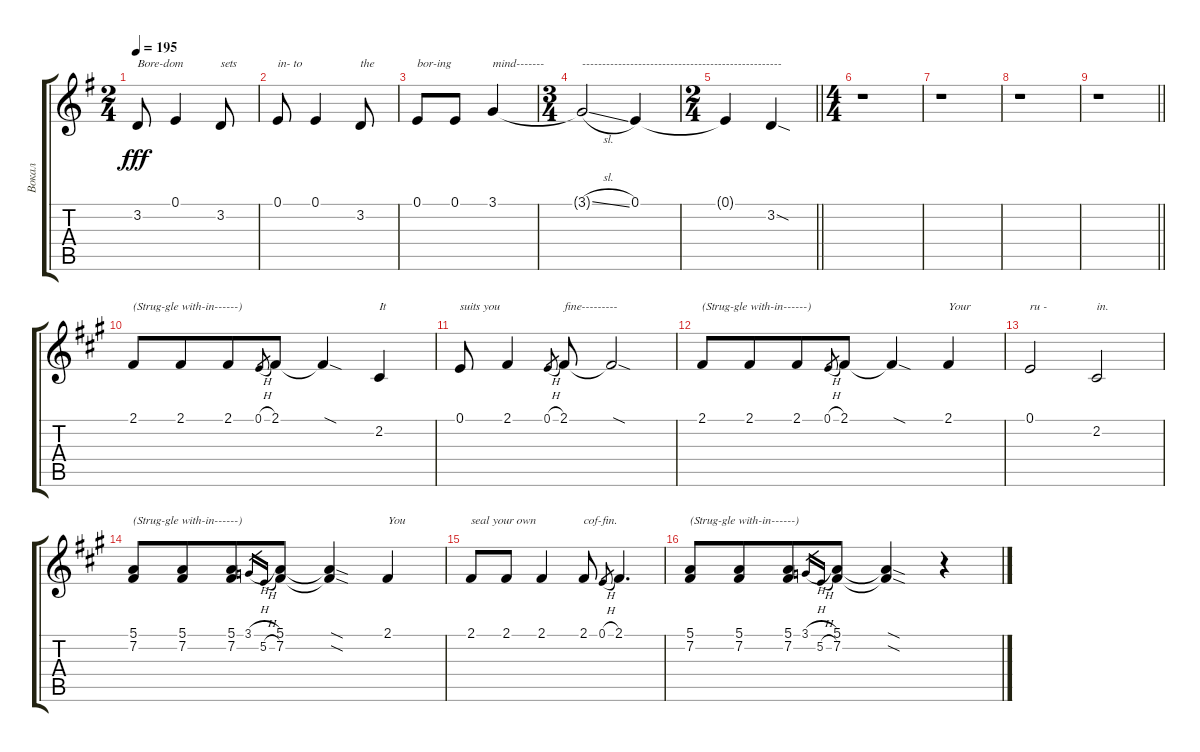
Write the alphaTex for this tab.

\track ("Вокал" "Вокал") {instrument accordion}
\staff {score tabs}
\tuning (E4 B3 G3 D3 A2 E2) {hide}
\ts (2 4)
\tempo 195
\clef g2
\ks eminor
3.2.8{txt "Bore-dom" dy fff} 0.1.4 3.2.8{txt "sets"} |
0.1.8{txt "in- to"} 0.1.4 3.2.8{txt "the"} |
0.1.8{txt "bor-ing"} 0.1.8 3.1.4{txt "mind-------"} |
\ts (3 4)
3.1{sl t}.2{txt "--------------------------------------------------"} 0.1.4 |
\ts (2 4)
\barLineRight lightlight
0.1{t}.4 3.2{sod}.4 |
\ts (4 4)
\section ("" "")
r.1 |
r.1 |
r.1 |
\barLineRight lightlight
r.1 |
\section ("" "")
\ks f#minor
2.1.8{txt "(Strug-gle with-in------)"} 2.1.8{beam merge} 2.1.8 0.1{h}.8{gr} 2.1.8 2.1{sod t}.4 2.2.4{txt "It"} |
0.1.8{txt "suits you"} 2.1.4 0.1{h}.8{gr} 2.1.8{txt "fine---------"} 2.1{sod t}.2 |
2.1.8{txt "(Strug-gle with-in------)"} 2.1.8{beam merge} 2.1.8 0.1{h}.8{gr} 2.1.8 2.1{sod t}.4 2.1.4{txt "Your"} |
0.1.2{txt "ru -"} 2.2.2{txt "in."} |
(5.1 7.2).8{txt "(Strug-gle with-in------)"} (5.1 7.2).8{beam merge} (5.1 7.2).8 3.1{h}.16{gr} 5.2{h}.16{gr} (5.1 7.2).8 (5.1{sod t} 7.2{sod t}).4 2.1.4{txt "You"} |
2.1.8{txt "seal your own"} 2.1.8 2.1.4 2.1.8{txt "cof-fin."} 0.1{h}.8{gr} 2.1.4{d} |
(5.1 7.2).8{txt "(Strug-gle with-in------)"} (5.1 7.2).8{beam merge} (5.1 7.2).8 3.1{h}.16{gr} 5.2{h}.16{gr} (5.1 7.2).8 (5.1{sod t} 7.2{sod t}).4 r.4
